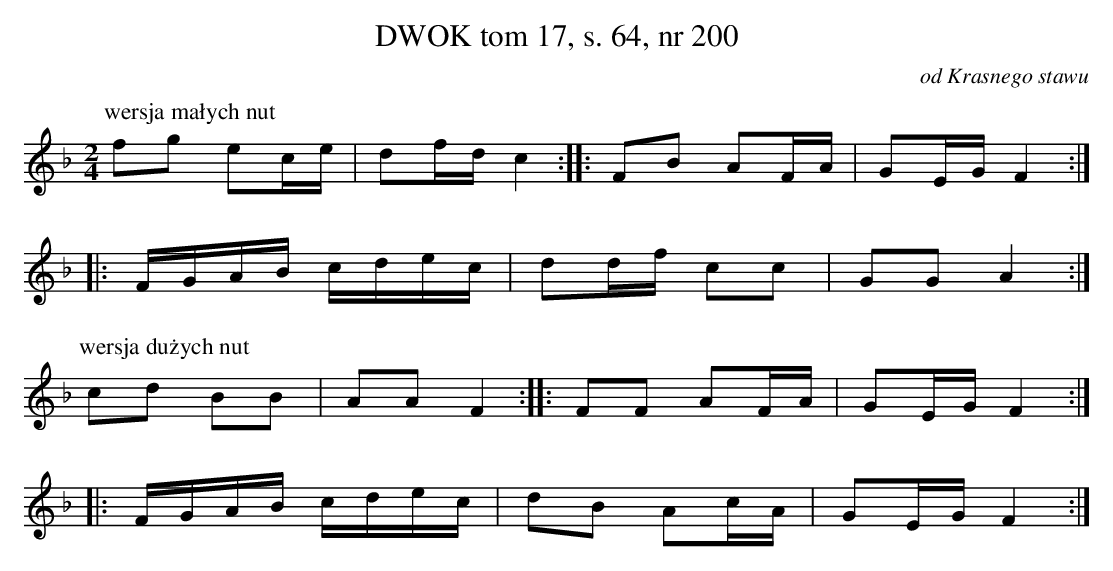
X:1
T: DWOK tom 17, s. 64, nr 200
O: od Krasnego stawu
L: 1/16
M: 2/4
K: F
P:wersja małych nut
f2g2 e2ce | d2fd c4 ::\
F2B2 A2FA | G2EG F4 :|
|:FGAB cdec | d2df c2c2 | G2G2A4:|
P:wersja dużych nut
c2d2 B2B2 | A2A2 F4 ::\
F2F2 A2FA | G2EG F4 :|
|: FGAB cdec | d2B2 A2cA | G2EG F4 :|
